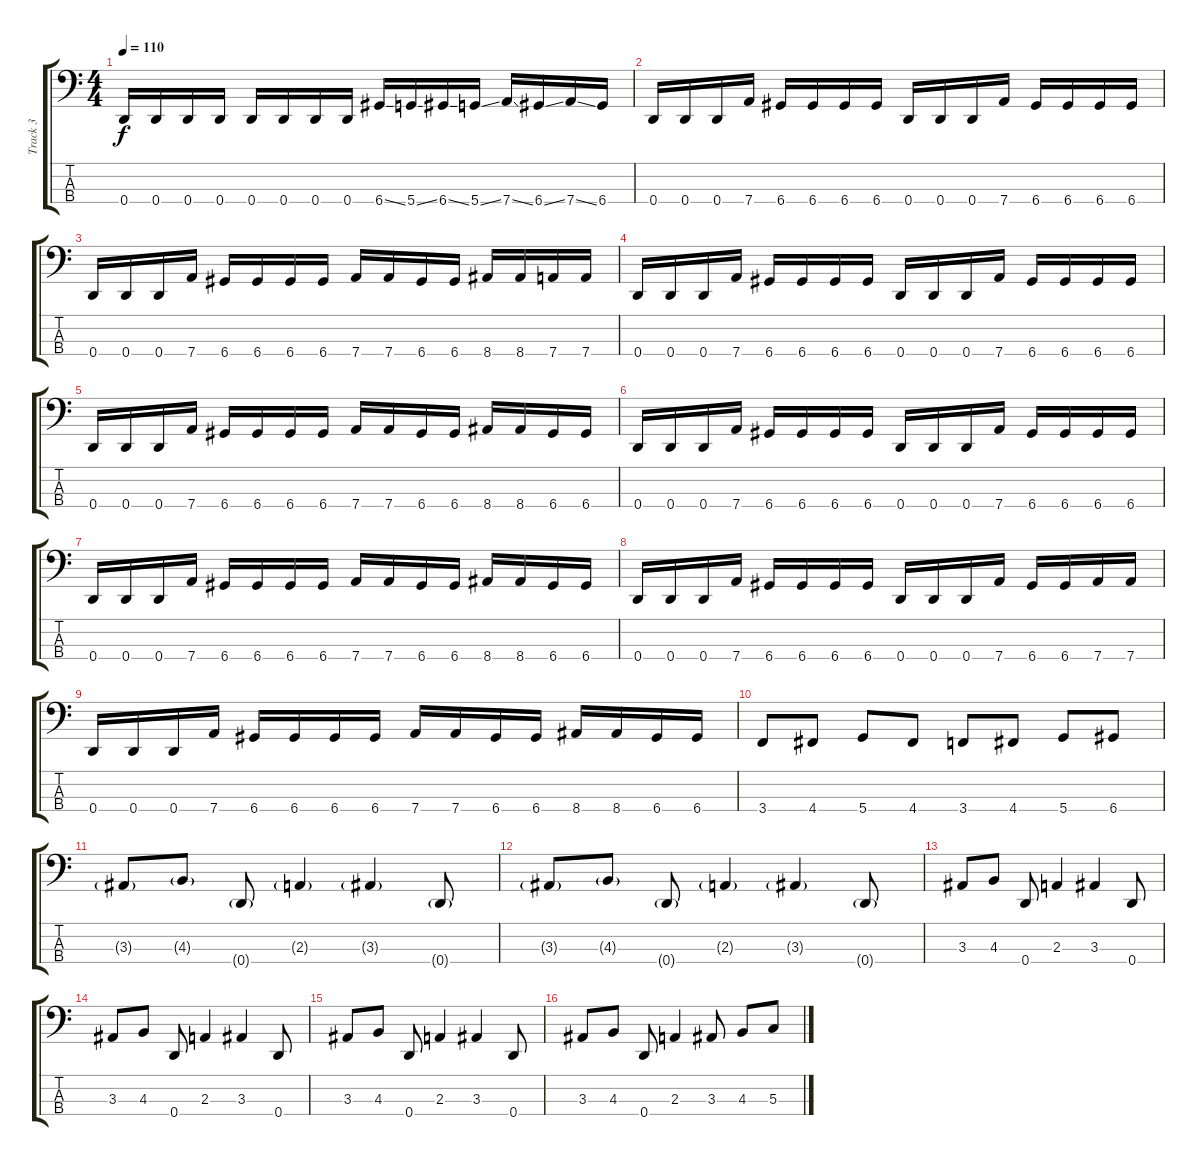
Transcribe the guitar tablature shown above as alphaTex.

\track ("Track 3" "Track 3") {instrument electricbassfinger}
\staff {score tabs}
\tuning (F2 C2 G1 D1) {hide}
\ts (4 4)
\tempo 110
\clef f4
\ks c
0.4.16{dy f} 0.4.16 0.4.16 0.4.16 0.4.16 0.4.16 0.4.16 0.4.16 6.4{ss}.16 5.4{ss}.16 6.4{ss}.16 5.4{ss}.16 7.4{ss}.16 6.4{ss}.16 7.4{ss}.16 6.4.16 |
0.4.16 0.4.16 0.4.16 7.4.16 6.4.16 6.4.16 6.4.16 6.4.16 0.4.16 0.4.16 0.4.16 7.4.16 6.4.16 6.4.16 6.4.16 6.4.16 |
0.4.16 0.4.16 0.4.16 7.4.16 6.4.16 6.4.16 6.4.16 6.4.16 7.4.16 7.4.16 6.4.16 6.4.16 8.4.16 8.4.16 7.4.16 7.4.16 |
0.4.16 0.4.16 0.4.16 7.4.16 6.4.16 6.4.16 6.4.16 6.4.16 0.4.16 0.4.16 0.4.16 7.4.16 6.4.16 6.4.16 6.4.16 6.4.16 |
0.4.16 0.4.16 0.4.16 7.4.16 6.4.16 6.4.16 6.4.16 6.4.16 7.4.16 7.4.16 6.4.16 6.4.16 8.4.16 8.4.16 6.4.16 6.4.16 |
0.4.16 0.4.16 0.4.16 7.4.16 6.4.16 6.4.16 6.4.16 6.4.16 0.4.16 0.4.16 0.4.16 7.4.16 6.4.16 6.4.16 6.4.16 6.4.16 |
0.4.16 0.4.16 0.4.16 7.4.16 6.4.16 6.4.16 6.4.16 6.4.16 7.4.16 7.4.16 6.4.16 6.4.16 8.4.16 8.4.16 6.4.16 6.4.16 |
0.4.16 0.4.16 0.4.16 7.4.16 6.4.16 6.4.16 6.4.16 6.4.16 0.4.16 0.4.16 0.4.16 7.4.16 6.4.16 6.4.16 7.4.16 7.4.16 |
0.4.16 0.4.16 0.4.16 7.4.16 6.4.16 6.4.16 6.4.16 6.4.16 7.4.16 7.4.16 6.4.16 6.4.16 8.4.16 8.4.16 6.4.16 6.4.16 |
3.4.8 4.4.8 5.4.8 4.4.8 3.4.8 4.4.8 5.4.8 6.4.8 |
3.3{g}.8 4.3{g}.8 0.4{g}.8 2.3{g}.4 3.3{g}.4 0.4{g}.8 |
3.3{g}.8 4.3{g}.8 0.4{g}.8 2.3{g}.4 3.3{g}.4 0.4{g}.8 |
3.3.8 4.3.8 0.4.8 2.3.4 3.3.4 0.4.8 |
3.3.8 4.3.8 0.4.8 2.3.4 3.3.4 0.4.8 |
3.3.8 4.3.8 0.4.8 2.3.4 3.3.4 0.4.8 |
3.3.8 4.3.8 0.4.8 2.3.4 3.3.8 4.3.8 5.3.8
